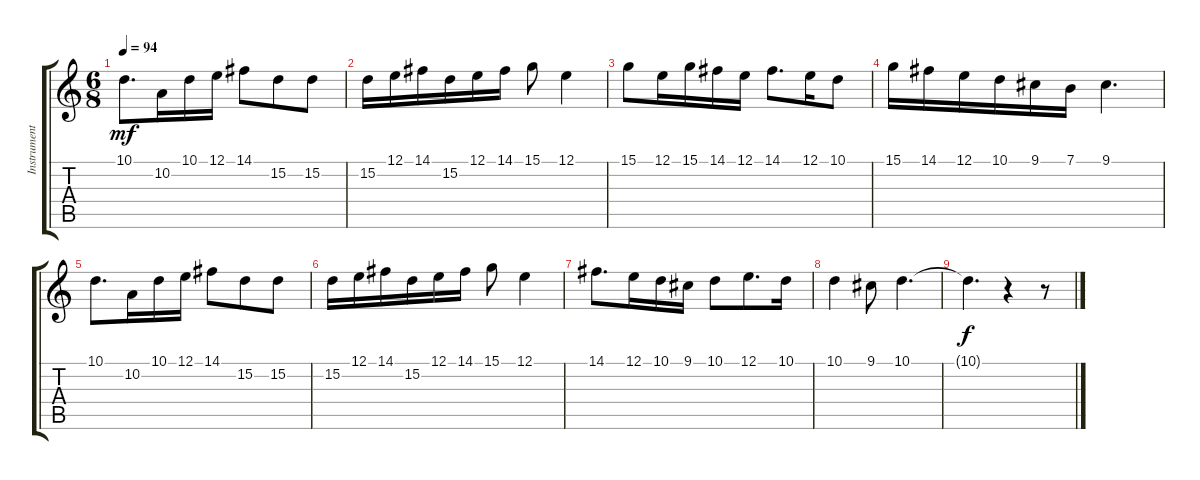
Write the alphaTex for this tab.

\track ("Instrument 4 (French Horn)" "Instrument") {instrument frenchhorn}
\staff {score tabs}
\tuning (E4 B3 G3 D3 A2 E2) {hide}
\ts (6 8)
\tempo 94
\clef g2
\ks c
10.1.8{d dy mf} 10.2.16 10.1.16 12.1.16 14.1.8 15.2.8 15.2.8 |
15.2.16 12.1.16 14.1.16 15.2.16 12.1.16 14.1.16 15.1.8 12.1.4 |
15.1.8 12.1.16 15.1.16 14.1.16 12.1.16 14.1.8{d} 12.1.16 10.1.8 |
15.1.16 14.1.16 12.1.16 10.1.16 9.1.16 7.1.16 9.1.4{d} |
10.1.8{d} 10.2.16 10.1.16 12.1.16 14.1.8 15.2.8 15.2.8 |
15.2.16 12.1.16 14.1.16 15.2.16 12.1.16 14.1.16 15.1.8 12.1.4 |
14.1.8{d} 12.1.16 10.1.16 9.1.16 10.1.8 12.1.8{d} 10.1.16 |
10.1.4 9.1.8 10.1.4{d} |
10.1{t}.4{d dy f} r.4 r.8
